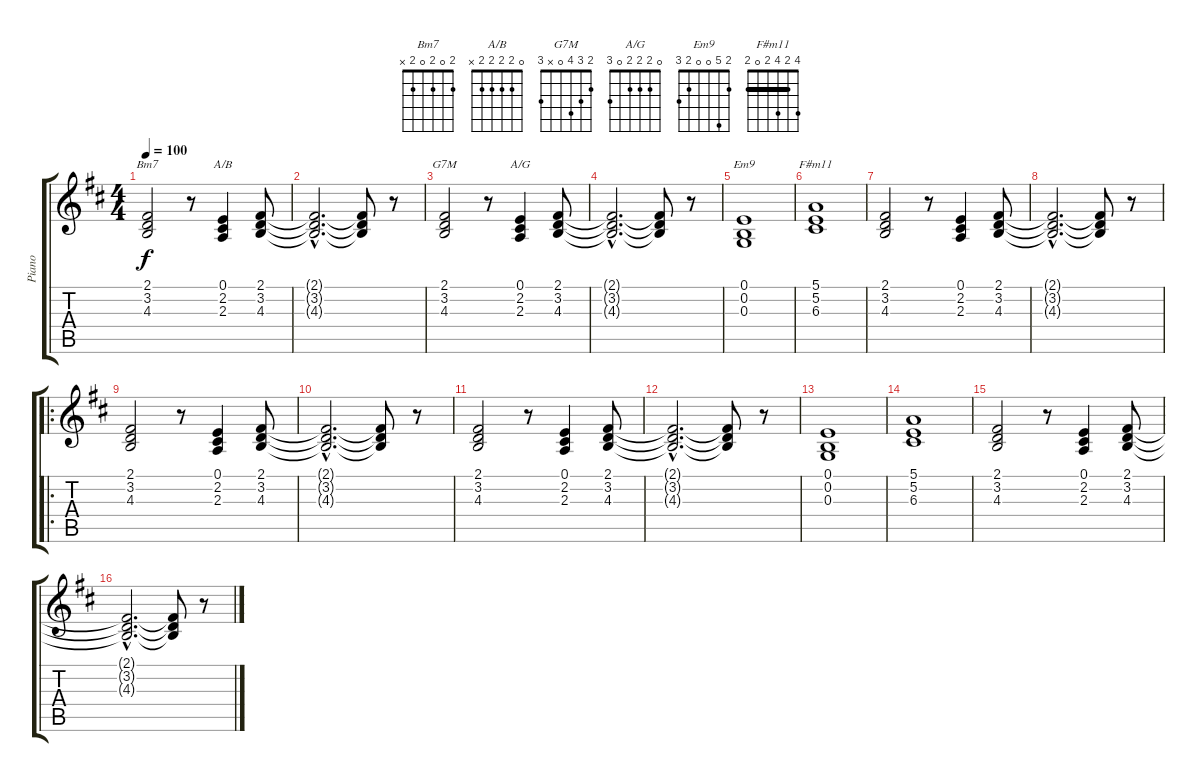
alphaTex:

\track ("Piano" "Piano") {instrument acousticgrandpiano}
\staff {score tabs}
\tuning (E4 B3 G3 D3 A2 E2) {hide}
\chord ("Bm7" 2 0 2 0 2 x)
\chord ("A/B" 0 2 2 2 2 x)
\chord ("G7M" 2 3 4 0 x 3)
\chord ("A/G" 0 2 2 2 0 3)
\chord ("Em9" 2 5 0 0 2 3)
\chord ("F#m11" 4 2 4 2 0 2) {barre 2}
\ts (4 4)
\tempo 100
\clef g2
\ks d
(2.1 3.2 4.3).2{ch "Bm7" dy f instrument acousticgrandpiano} r.8 (0.1 2.2 2.3).4{ch "A/B"} (2.1 3.2 4.3).8 |
(2.1{hac t} 3.2{hac t} 4.3{hac t}).2{d} (2.1{t} 3.2{t} 4.3{t}).8 r.8 |
(2.1 3.2 4.3).2{ch "G7M"} r.8 (0.1 2.2 2.3).4{ch "A/G"} (2.1 3.2 4.3).8 |
(2.1{hac t} 3.2{hac t} 4.3{hac t}).2{d} (2.1{t} 3.2{t} 4.3{t}).8 r.8 |
(0.1 0.2 0.3).1{ch "Em9"} |
(5.1 5.2 6.3).1{ch "F#m11"} |
(2.1 3.2 4.3).2 r.8 (0.1 2.2 2.3).4 (2.1 3.2 4.3).8 |
(2.1{hac t} 3.2{hac t} 4.3{hac t}).2{d} (2.1{t} 3.2{t} 4.3{t}).8 r.8 |
\ro
(2.1 3.2 4.3).2 r.8 (0.1 2.2 2.3).4 (2.1 3.2 4.3).8 |
(2.1{hac t} 3.2{hac t} 4.3{hac t}).2{d} (2.1{t} 3.2{t} 4.3{t}).8 r.8 |
(2.1 3.2 4.3).2 r.8 (0.1 2.2 2.3).4 (2.1 3.2 4.3).8 |
(2.1{hac t} 3.2{hac t} 4.3{hac t}).2{d} (2.1{t} 3.2{t} 4.3{t}).8 r.8 |
(0.1 0.2 0.3).1 |
(5.1 5.2 6.3).1 |
(2.1 3.2 4.3).2 r.8 (0.1 2.2 2.3).4 (2.1 3.2 4.3).8 |
(2.1{hac t} 3.2{hac t} 4.3{hac t}).2{d} (2.1{t} 3.2{t} 4.3{t}).8 r.8
